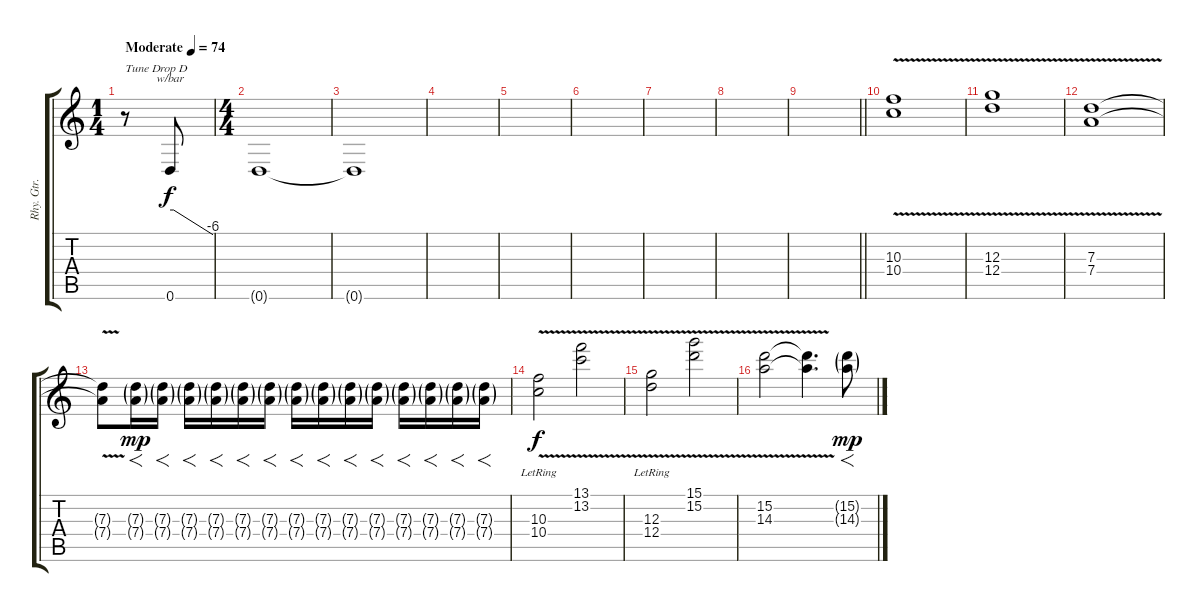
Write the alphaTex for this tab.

\track ("Rhy. Gtr. 1" "Rhy. Gtr. ") {instrument distortionguitar}
\staff {score tabs}
\tuning (E4 B3 G3 D3 A2 D2) {hide}
\ts (1 4)
\tempo (74 "Moderate")
\clef g2
\ks c
r.8{txt "Tune Drop D" dy f instrument distortionguitar} 0.6.8{tbe (custom default 0 0 5 0 60 -24)} |
\ts (4 4)
0.6{t}.1 |
0.6{t}.1 |
|
|
|
|
|
\barLineRight lightlight
|
\section ("" "")
(10.3{v} 10.4{v}).1 |
(12.3{v} 12.4{v}).1 |
(7.3{v} 7.4{v}).1 |
(7.3{t} 7.4{t}).8 (7.3{g} 7.4{g}).16{f dy mp} (7.3{g} 7.4{g}).16{f} (7.3{g} 7.4{g}).16{f} (7.3{g} 7.4{g}).16{f} (7.3{g} 7.4{g}).16{f} (7.3{g} 7.4{g}).16{f} (7.3{g} 7.4{g}).16{f} (7.3{g} 7.4{g}).16{f} (7.3{g} 7.4{g}).16{f} (7.3{g} 7.4{g}).16{f} (7.3{g} 7.4{g}).16{f} (7.3{g} 7.4{g}).16{f} (7.3{g} 7.4{g}).16{f} (7.3{g} 7.4{g}).16{f} |
(10.3{v lr} 10.4{v lr}).2{dy f} (13.1{v} 13.2{v}).2 |
(12.3{v lr} 12.4{v lr}).2 (15.1{v} 15.2{v}).2 |
(15.2{v} 14.3{v}).2 (15.2{t} 14.3{t}).4{d} (15.2{g} 14.3{g}).8{f dy mp}
